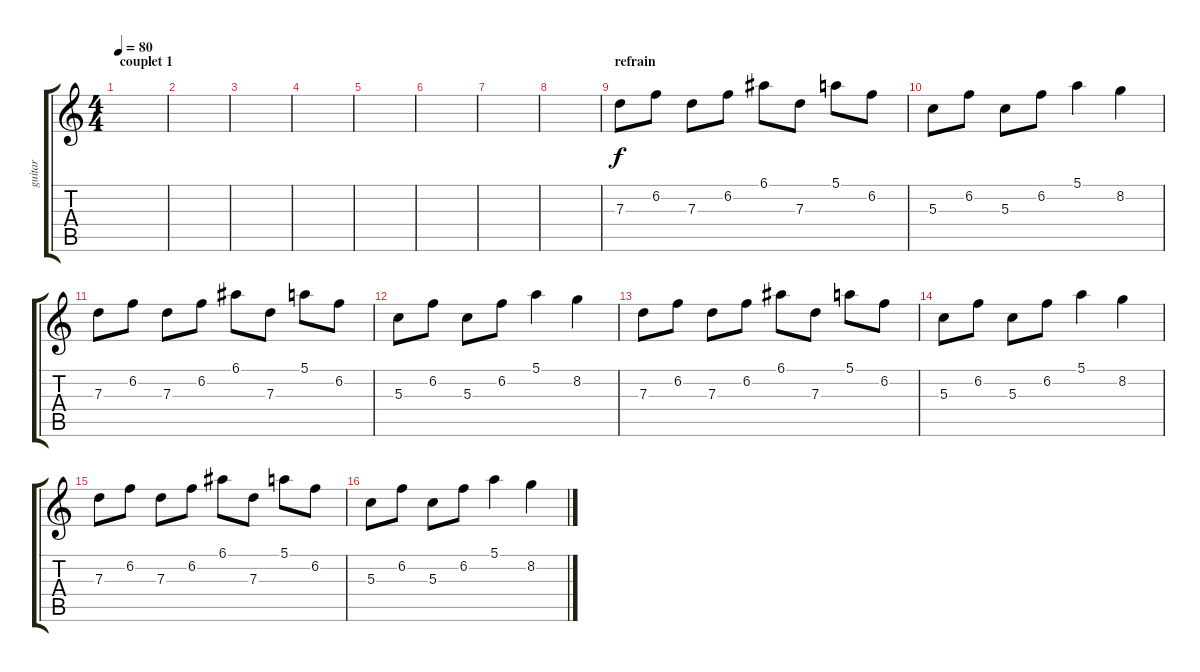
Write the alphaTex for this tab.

\track ("guitar" "guitar") {instrument electricguitarclean}
\staff {score tabs}
\tuning (E4 B3 G3 D3 A2 E2) {hide}
\ts (4 4)
\section ("" "couplet 1")
\tempo 80
\clef g2
\ks c
|
|
|
|
|
|
|
|
\section ("" "refrain")
7.3.8 6.2.8 7.3.8 6.2.8 6.1.8 7.3.8 5.1.8 6.2.8 |
5.3.8 6.2.8 5.3.8 6.2.8 5.1.4 8.2.4 |
7.3.8 6.2.8 7.3.8 6.2.8 6.1.8 7.3.8 5.1.8 6.2.8 |
5.3.8 6.2.8 5.3.8 6.2.8 5.1.4 8.2.4 |
7.3.8 6.2.8 7.3.8 6.2.8 6.1.8 7.3.8 5.1.8 6.2.8 |
5.3.8 6.2.8 5.3.8 6.2.8 5.1.4 8.2.4 |
7.3.8 6.2.8 7.3.8 6.2.8 6.1.8 7.3.8 5.1.8 6.2.8 |
5.3.8 6.2.8 5.3.8 6.2.8 5.1.4 8.2.4
